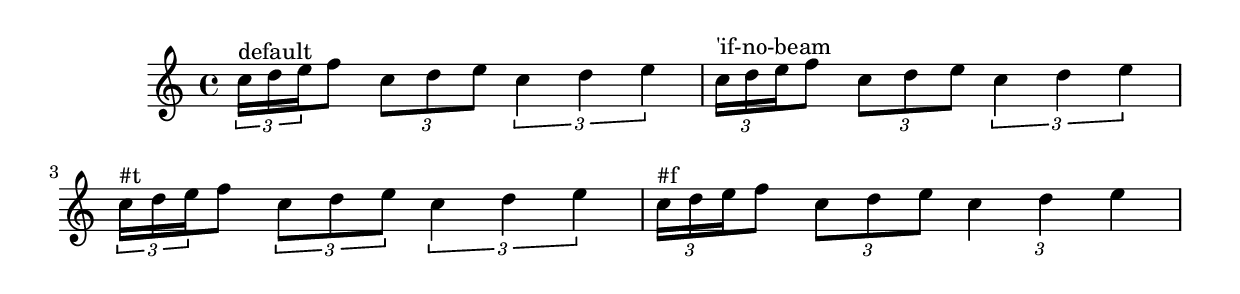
\version "2.14.0"

\header {
  texidoc = "The default behavior of tuplet-bracket visibility is to print a bracket
unless there is a beam of the same length as the tuplet.  Overriding
@code{'bracket-visibility} changes the bracket visibility as follows:

@itemize

@item
@code{#t} (always print a bracket)

@item
@code{#f} (never print a bracket)

@item
@code{#'if-no-beam} (only print a bracket if there is no beam)

@end itemize
"
}

music = \relative c'' {
  \times 2/3 { c16[ d e } f8]
  \times 2/3 { c8 d e }
  \times 2/3 { c4 d e }
}

\new Voice {
  \relative c' {
    << \music s4^"default" >>
    \override TupletBracket #'bracket-visibility = #'if-no-beam
    << \music s4^"'if-no-beam" >>
    \override TupletBracket #'bracket-visibility = ##t
    << \music s4^"#t" >>
    \override TupletBracket #'bracket-visibility = ##f
    << \music s4^"#f" >>
  }
}
